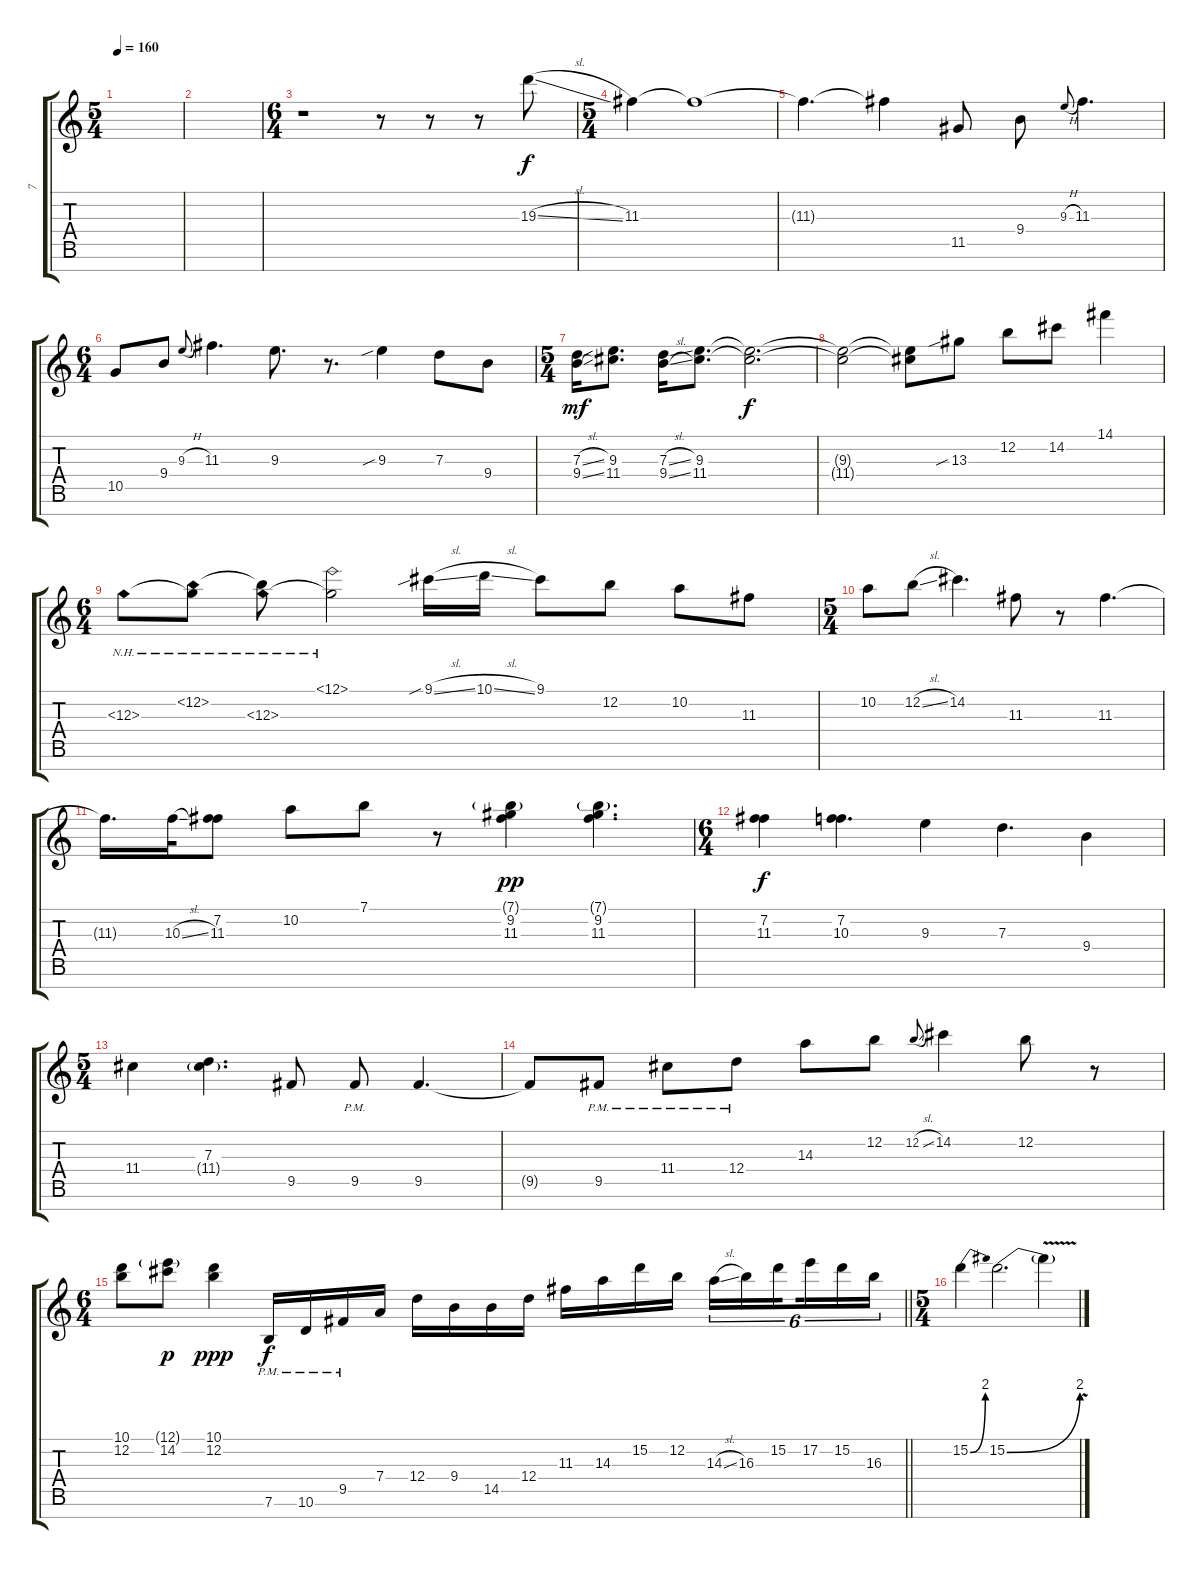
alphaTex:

\track ("7" "7") {instrument distortionguitar}
\staff {score tabs}
\tuning (E4 B3 G3 D3 A2 E2 B1) {hide}
\ts (5 4)
\tempo 160
\clef g2
\ks c
|
|
\ts (6 4)
r.1{volume 14} r.8 r.8 r.8 19.3{sl}.8 |
\ts (5 4)
11.3.4 11.3{t}.1{volume 9} |
11.3{t}.4{d} 11.3{t}.4 11.5.8{volume 14} 9.4.8 9.3{h}.8{gr onbeat} 11.3.4{d} |
\ts (6 4)
10.5.8 9.4.8 9.3{h}.8{gr onbeat} 11.3.4{d} 9.3.8{d} r.8{d} 9.3{sib}.4 7.3.8 9.4.8 |
\ts (5 4)
(7.3{sl} 9.4{sl}).16{dy mf} (9.3 11.4).8{d} (7.3{sl} 9.4{sl}).16 (9.3 11.4).8{d} (9.3{t} 11.4{t}).2{d dy f} |
(9.3{t} 11.4{t}).2 (9.3{t} 11.4{t}).8 13.3{sib}.8 12.2.8 14.2.8 14.1.4 |
\ts (6 4)
12.3{nh}.8 (12.2{nh} 12.3{t}).8 (12.2{t} 12.3{nh}).8 (12.1{nh} 12.3{t}).2 9.1{sib sl}.16 10.1{sl}.16 9.1.8 12.2.8 10.2.8 11.3.8 |
\ts (5 4)
10.2.8 12.2{sl}.8 14.2.4{d} 11.3.8 r.8 11.3.4{d} |
11.3{t}.16{d} 10.3{sl}.32 (7.2 11.3).8 10.2.8 7.1.8 r.8 (7.1{g} 9.2 11.3).4{dy pp} (7.1{g} 9.2 11.3).4{d} |
\ts (6 4)
(7.2 11.3).4{dy f} (7.2 10.3).4{d} 9.3.4 7.3.4{d} 9.4.4 |
\ts (5 4)
11.4.4 (7.3 11.4{g}).4{d} 9.5.8 9.5{pm}.8 9.5.4{d} |
9.5{t}.8 9.5{pm}.8 11.4{pm}.8 12.4{pm}.8 14.3.8 12.2.8 12.2{sl}.8{gr onbeat} 14.2.4 12.2.8 r.8 |
\ts (6 4)
\barLineRight lightlight
(10.1 12.2).8 (12.1{g} 14.2).8{dy p} (10.1 12.2).4{dy ppp} 7.6{pm}.16{dy f volume 15} 10.6{pm}.16 9.5{pm}.16 7.4.16 12.4.16 9.4.16 14.5.16 12.4.16 11.3.16 14.3.16 15.2.16 12.2.16{beam splitsecondary} 14.3{sl}.16{tu (6 4)} 16.3.16{tu (6 4)} 15.2.16{tu (6 4) beam splitsecondary} 17.2.16{tu (6 4)} 15.2.16{tu (6 4)} 16.3.16{tu (6 4)} |
\ts (5 4)
\section ("" "")
15.2{be (bend 0 0 60 8)}.4 15.2{be (bend 0 0 60 8)}.2{d} 15.2{v t}.4
